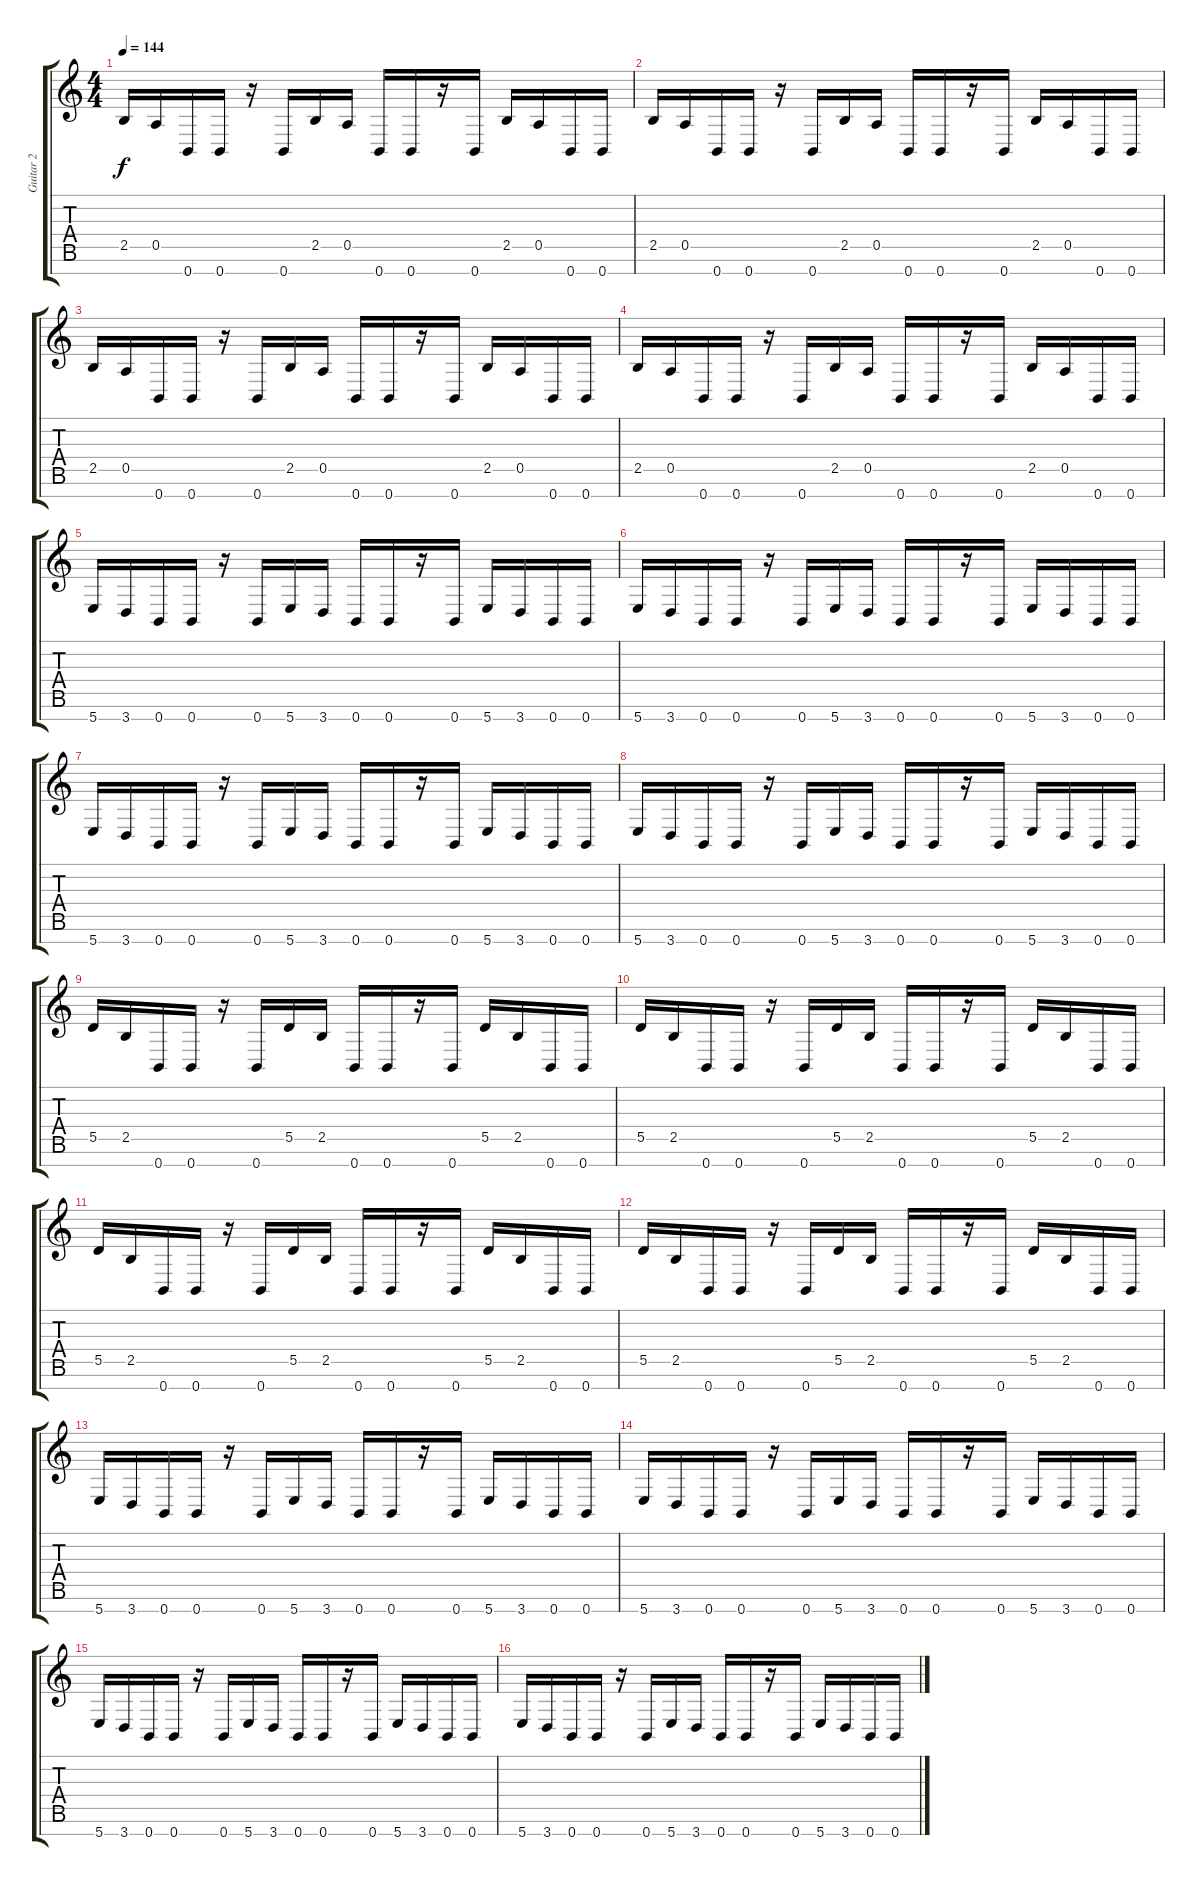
\track ("Guitar 2" "Guitar 2") {instrument distortionguitar}
\staff {score tabs}
\tuning (E4 B3 G3 D3 A2 E2 B1) {hide}
\ts (4 4)
\tempo 144
\clef g2
\ks c
2.5.16{dy f} 0.5.16 0.7.16 0.7.16 r.16 0.7.16 2.5.16 0.5.16 0.7.16 0.7.16 r.16 0.7.16 2.5.16 0.5.16 0.7.16 0.7.16 |
2.5.16 0.5.16 0.7.16 0.7.16 r.16 0.7.16 2.5.16 0.5.16 0.7.16 0.7.16 r.16 0.7.16 2.5.16 0.5.16 0.7.16 0.7.16 |
2.5.16 0.5.16 0.7.16 0.7.16 r.16 0.7.16 2.5.16 0.5.16 0.7.16 0.7.16 r.16 0.7.16 2.5.16 0.5.16 0.7.16 0.7.16 |
2.5.16 0.5.16 0.7.16 0.7.16 r.16 0.7.16 2.5.16 0.5.16 0.7.16 0.7.16 r.16 0.7.16 2.5.16 0.5.16 0.7.16 0.7.16 |
5.7.16 3.7.16 0.7.16 0.7.16 r.16 0.7.16 5.7.16 3.7.16 0.7.16 0.7.16 r.16 0.7.16 5.7.16 3.7.16 0.7.16 0.7.16 |
5.7.16 3.7.16 0.7.16 0.7.16 r.16 0.7.16 5.7.16 3.7.16 0.7.16 0.7.16 r.16 0.7.16 5.7.16 3.7.16 0.7.16 0.7.16 |
5.7.16 3.7.16 0.7.16 0.7.16 r.16 0.7.16 5.7.16 3.7.16 0.7.16 0.7.16 r.16 0.7.16 5.7.16 3.7.16 0.7.16 0.7.16 |
5.7.16 3.7.16 0.7.16 0.7.16 r.16 0.7.16 5.7.16 3.7.16 0.7.16 0.7.16 r.16 0.7.16 5.7.16 3.7.16 0.7.16 0.7.16 |
5.5.16 2.5.16 0.7.16 0.7.16 r.16 0.7.16 5.5.16 2.5.16 0.7.16 0.7.16 r.16 0.7.16 5.5.16 2.5.16 0.7.16 0.7.16 |
5.5.16 2.5.16 0.7.16 0.7.16 r.16 0.7.16 5.5.16 2.5.16 0.7.16 0.7.16 r.16 0.7.16 5.5.16 2.5.16 0.7.16 0.7.16 |
5.5.16 2.5.16 0.7.16 0.7.16 r.16 0.7.16 5.5.16 2.5.16 0.7.16 0.7.16 r.16 0.7.16 5.5.16 2.5.16 0.7.16 0.7.16 |
5.5.16 2.5.16 0.7.16 0.7.16 r.16 0.7.16 5.5.16 2.5.16 0.7.16 0.7.16 r.16 0.7.16 5.5.16 2.5.16 0.7.16 0.7.16 |
5.7.16 3.7.16 0.7.16 0.7.16 r.16 0.7.16 5.7.16 3.7.16 0.7.16 0.7.16 r.16 0.7.16 5.7.16 3.7.16 0.7.16 0.7.16 |
5.7.16 3.7.16 0.7.16 0.7.16 r.16 0.7.16 5.7.16 3.7.16 0.7.16 0.7.16 r.16 0.7.16 5.7.16 3.7.16 0.7.16 0.7.16 |
5.7.16 3.7.16 0.7.16 0.7.16 r.16 0.7.16 5.7.16 3.7.16 0.7.16 0.7.16 r.16 0.7.16 5.7.16 3.7.16 0.7.16 0.7.16 |
5.7.16 3.7.16 0.7.16 0.7.16 r.16 0.7.16 5.7.16 3.7.16 0.7.16 0.7.16 r.16 0.7.16 5.7.16 3.7.16 0.7.16 0.7.16
